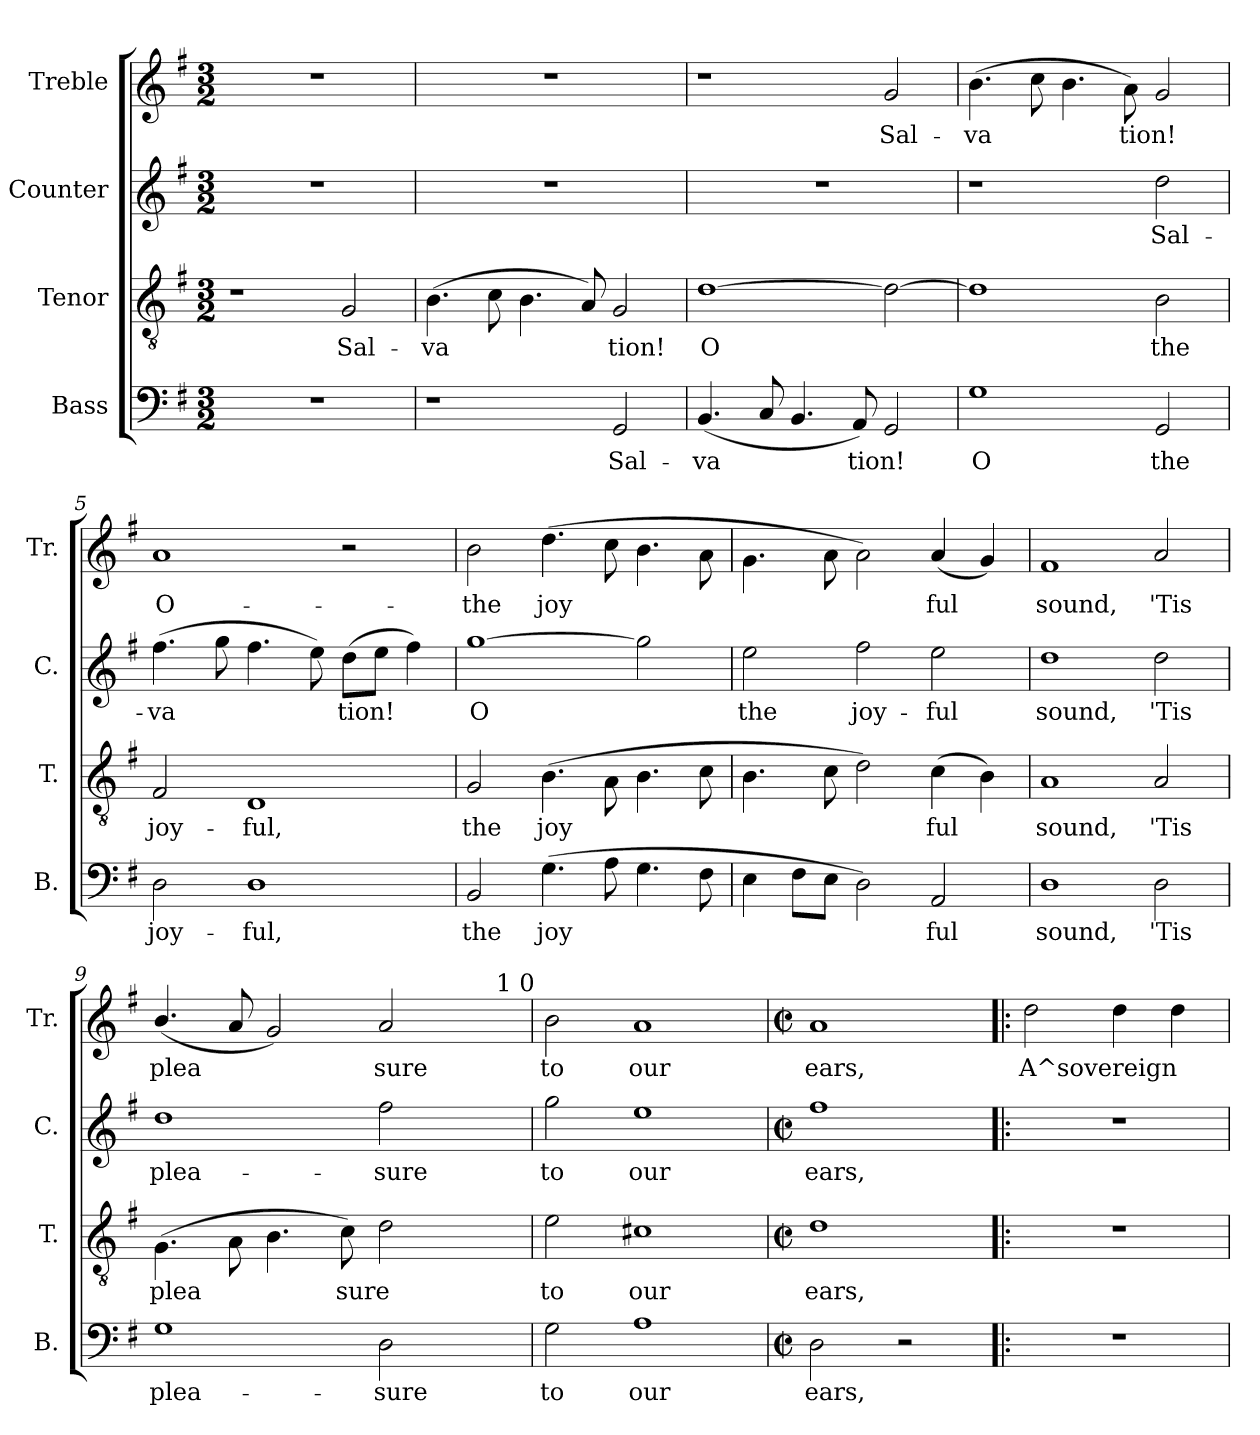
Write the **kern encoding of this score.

**kern	**text	**kern	**text	**kern	**text	**kern	**text
*part4	*part4	*part3	*part3	*part2	*part2	*part1	*part1
*staff4	*staff4	*staff3	*staff3	*staff2	*staff2	*staff1	*staff1
*I"Bass	*	*I"Tenor	*	*I"Counter	*	*I"Treble	*
*I'B.	*	*I'T.	*	*I'C.	*	*I'Tr.	*
!!LO:PB:g=z
*stria5	*	*stria5	*	*stria5	*	*stria5	*
*clefF4	*	*clefGv2	*	*clefG2	*	*clefG2	*
*k[f#]	*	*k[f#]	*	*k[f#]	*	*k[f#]	*
*G:	*	*G:	*	*G:	*	*G:	*
*M3/2	*	*M3/2	*	*M3/2	*	*M3/2	*
=1	=1	=1	=1	=1	=1	=1	=1
1.r	.	1r	.	1.r	.	1.r	.
!	!	!	!LO:LY:b:cj	!	!	!	!
.	.	2G/	Sal-	.	.	.	.
=2	=2	=2	=2	=2	=2	=2	=2
!	!	!	!LO:LY:b:cj	!	!	!	!
1r	.	(>4.B\	-va-	1.r	.	1.r	.
!	!	!	!LO:LY:b:cj	!	!	!	!
.	.	8c\	--	.	.	.	.
!	!	!	!LO:LY:b:cj	!	!	!	!
.	.	4.B\	--	.	.	.	.
!	!	!	!LO:LY:b:cj	!	!	!	!
.	.	8A/)	--	.	.	.	.
!	!LO:LY:b:cj	!	!LO:LY:b:cj	!	!	!	!
2GG/	Sal-	2G/	-tion!	.	.	.	.
=3	=3	=3	=3	=3	=3	=3	=3
!	!LO:LY:b:cj	!	!LO:LY:b:cj	!	!	!	!
(<4.BB/	-va-	[>1d	O-	1.r	.	1r	.
!	!LO:LY:b:cj	!	!	!	!	!	!
8C/	--	.	.	.	.	.	.
!	!LO:LY:b:cj	!	!	!	!	!	!
4.BB/	--	.	.	.	.	.	.
!	!LO:LY:b:cj	!	!	!	!	!	!
8AA/)	-tion!	.	.	.	.	.	.
!	!LO:LY:b:cj	!	!LO:LY:b:cj	!	!	!	!LO:LY:b:cj
2GG/	.	2d\_>	--	.	.	2g/	Sal-
=4	=4	=4	=4	=4	=4	=4	=4
!	!LO:LY:b:cj	!	!LO:LY:b:cj	!	!	!	!LO:LY:b:cj
1G	O	1d]	--	1r	.	(>4.b\	-va-
!	!	!	!	!	!	!	!LO:LY:b:cj
.	.	.	.	.	.	8cc\	--
!	!	!	!	!	!	!	!LO:LY:b:cj
.	.	.	.	.	.	4.b\	--
!	!	!	!	!	!	!	!LO:LY:b:cj
.	.	.	.	.	.	8a\)	-tion!
!	!LO:LY:b:cj	!	!LO:LY:b:cj	!	!LO:LY:b:cj	!	!LO:LY:b:cj
2GG/	the	2B\	-the	2dd\	Sal-	2g>/	.
=5	=5	=5	=5	=5	=5	=5	=5
!	!LO:LY:b:cj	!	!LO:LY:b:cj	!	!LO:LY:b:cj	!	!LO:LY:b:cj
2D\	joy-	2F#/	joy-	(>4.ff#\	-va-	1a	O-
!	!	!	!	!	!LO:LY:b:cj	!	!
.	.	.	.	8gg\	--	.	.
!	!LO:LY:b:cj	!	!LO:LY:b:cj	!	!LO:LY:b:cj	!	!
1D	-ful,	1D	-ful,	4.ff#\	--	.	.
!	!	!	!	!	!LO:LY:b:cj	!	!
.	.	.	.	8ee\)	--	.	.
!	!	!	!	!	!LO:LY:b:cj	!	!
.	.	.	.	(>8dd\L	-tion!	2r	.
!	!	!	!	!	!LO:LY:b:cj	!	!
.	.	.	.	8ee\J	.	.	.
!	!	!	!	!	!LO:LY:b:cj	!	!
.	.	.	.	4ff#\)	.	.	.
=6	=6	=6	=6	=6	=6	=6	=6
!	!LO:LY:b:cj	!	!LO:LY:b:cj	!	!LO:LY:b:cj	!	!LO:LY:b:cj
2BB/	the	2G/	the	[>1gg	O-	2b\	-the
!	!LO:LY:b:cj	!	!LO:LY:b:cj	!	!	!	!LO:LY:b:cj
(>4.G\	joy-	(>4.B\	joy-	.	.	(>4.dd\	joy-
!	!LO:LY:b:cj	!	!LO:LY:b:cj	!	!	!	!LO:LY:b:cj
8A\	--	8A\	--	.	.	8cc\	--
!	!LO:LY:b:cj	!	!LO:LY:b:cj	!	!LO:LY:b:cj	!	!LO:LY:b:cj
4.G\	--	4.B\	--	2gg\]	--	4.b\	--
!	!LO:LY:b:cj	!	!LO:LY:b:cj	!	!	!	!LO:LY:b:cj
8F#\	--	8c\	--	.	.	8a\	--
=7	=7	=7	=7	=7	=7	=7	=7
!	!LO:LY:b:cj	!	!LO:LY:b:cj	!	!LO:LY:b:cj	!	!LO:LY:b:cj
4E\	--	4.B\	--	2ee\	-the	4.g\	--
!	!LO:LY:b:cj	!	!	!	!	!	!
8F#\L	--	.	.	.	.	.	.
!	!LO:LY:b:cj	!	!LO:LY:b:cj	!	!	!	!LO:LY:b:cj
8E\J	--	8c\	--	.	.	8a\	--
!	!LO:LY:b:cj	!	!LO:LY:b:cj	!	!LO:LY:b:cj	!	!LO:LY:b:cj
2D\)	--	2d\)	--	2ff#\	joy-	2a\)	--
!	!LO:LY:b:cj	!	!LO:LY:b:cj	!	!LO:LY:b:cj	!	!LO:LY:b:cj
2AA/	-ful	(>4c\	-ful	2ee\	-ful	(<4a/	-ful
!	!	!	!LO:LY:b:cj	!	!	!	!LO:LY:b:cj
.	.	4B\)	.	.	.	4g/)	.
!!LO:LB:g=z
=8	=8	=8	=8	=8	=8	=8	=8
!	!LO:LY:b:cj	!	!LO:LY:b:cj	!	!LO:LY:b:cj	!	!LO:LY:b:cj
1D	sound,	1A	sound,	1dd	sound,	1f#	sound,
!	!LO:LY:b:cj	!	!LO:LY:b:cj	!	!LO:LY:b:cj	!	!LO:LY:b:cj
2D\	'Tis	2A/	'Tis	2dd\	'Tis	2a/	'Tis
=9	=9	=9	=9	=9	=9	=9	=9
!	!LO:LY:b:cj	!	!LO:LY:b:cj	!	!LO:LY:b:cj	!	!LO:LY:b:cj
*	*	*	*	*	*	*^	*
1G	plea-	(>4.G\	plea-	1dd	plea-	(<4.b/	1ryy	plea-
!	!	!	!LO:LY:b:cj	!	!	!	!	!LO:LY:b:cj
.	.	8A\	--	.	.	8a/	.	--
!	!	!	!LO:LY:b:cj	!	!	!	!	!LO:LY:b:cj
.	.	4.B\	--	.	.	2g/)	.	--
!	!	!	!LO:LY:b:cj	!	!	!	!	!
.	.	8c\)	-sure	.	.	.	.	.
!	!LO:LY:b:cj	!	!LO:LY:b:cj	!	!LO:LY:b:cj	!	!	!LO:LY:b:cj
2D\	-sure	2d\	.	2ff#\	-sure	2a/	4ryy	-sure
.	.	.	.	.	.	.	8ryy	.
.	.	.	.	.	.	.	32.ryy	.
!	!	!	!	!	!	!	!LO:TX:a:t=1 0	!
.	.	.	.	.	.	.	16ryy	.
.	.	.	.	.	.	.	64ryy	.
=10	=10	=10	=10	=10	=10	=10	=10	=10
!	!LO:LY:b:cj	!	!LO:LY:b:cj	!	!LO:LY:b:cj	!	!	!LO:LY:b:cj
*	*	*	*	*	*	*v	*v	*
2G\	to	2e\	to	2gg\	to	2b\	to
!	!LO:LY:b:cj	!	!LO:LY:b:cj	!	!LO:LY:b:cj	!	!LO:LY:b:cj
1A	our	1c#X	our	1ee	our	1a	our
=11	=11	=11	=11	=11	=11	=11	=11
*M2/2	*	*M2/2	*	*M2/2	*	*M2/2	*
*met(c|)	*	*met(c|)	*	*met(c|)	*	*met(c|)	*
!	!LO:LY:b:cj	!	!LO:LY:b:cj	!	!LO:LY:b:cj	!	!LO:LY:b:cj
2D\	ears,	1d	ears,	1ff#	ears,	1a	ears,
2r	.	.	.	.	.	.	.
=12!|:	=12!|:	=12!|:	=12!|:	=12!|:	=12!|:	=12!|:	=12!|:
!	!	!	!	!	!	!	!LO:LY:b:cj
1r	.	1r	.	1r	.	2dd\	A^sovereign
!	!	!	!	!	!	!	!LO:LY:b:cj
.	.	.	.	.	.	4dd\	.
!	!	!	!	!	!	!	!LO:LY:b:cj
.	.	.	.	.	.	4dd\	.
=	=	=	=	=	=	=	=
*-	*-	*-	*-	*-	*-	*-	*-
